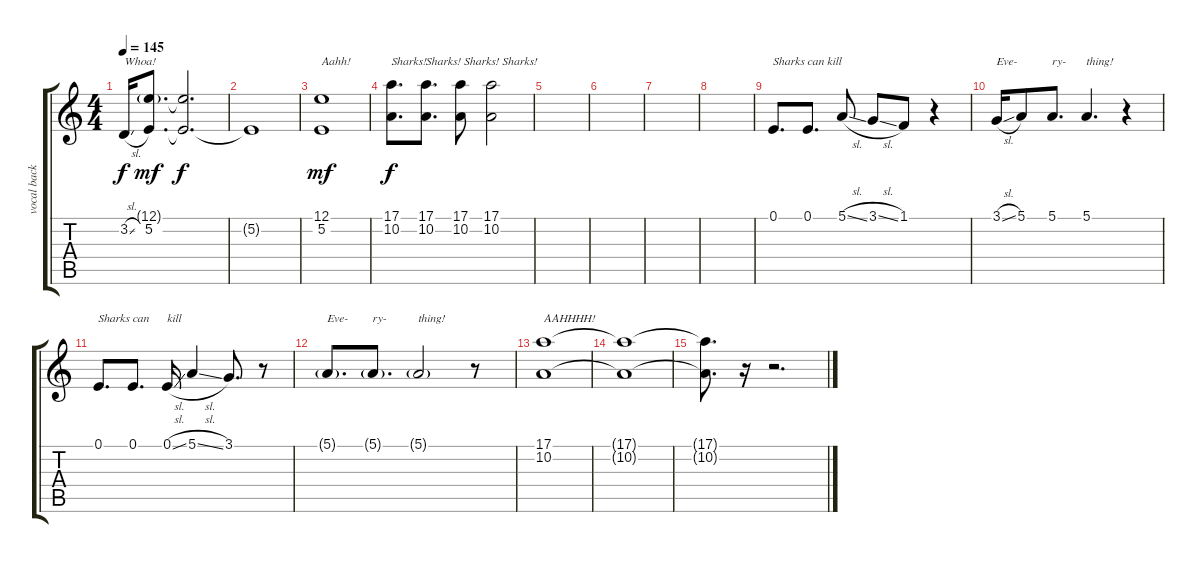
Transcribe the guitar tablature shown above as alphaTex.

\track ("vocal backup" "vocal back") {instrument lead1square}
\staff {score tabs}
\tuning (E4 B3 G3 D3 A2 E2) {hide}
\ts (4 4)
\tempo 145
\clef g2
\ks c
3.2{sl}.16{txt "Whoa!" dy f} (12.1{g} 5.2).8{d dy mf} (12.1{t} 5.2{t}).2{d dy f} |
5.2{t}.1 |
(12.1 5.2).1{txt "Aahh!" dy mf} |
(17.1 10.2).8{d txt "Sharks!" dy f} (17.1 10.2).8{d txt "Sharks! Sharks! Sharks!"} (17.1 10.2).8 (17.1 10.2).2 |
|
|
|
|
0.1.8{d txt "Sharks can kill"} 0.1.8{d} 5.1{sl}.8 3.1{sl}.8 1.1.8 r.4 |
3.1{sl}.16{txt "Eve-"} 5.1.8 5.1.8{d txt "ry-"} 5.1.4{d txt "thing!"} r.4 |
0.1.8{d txt "Sharks"} 0.1.8{d txt "can"} 0.1{sl}.16{txt "kill"} 5.1{sl}.4 3.1.8{d} r.8 |
5.1{g}.8{d txt "Eve-"} 5.1{g}.8{d txt "ry-"} 5.1{g}.2{txt "thing!"} r.8 |
(17.1 10.2).1{txt "AAHHHH!"} |
(17.1{t} 10.2{t}).1 |
(17.1{t} 10.2{t}).8{d} r.16 r.2{d}
